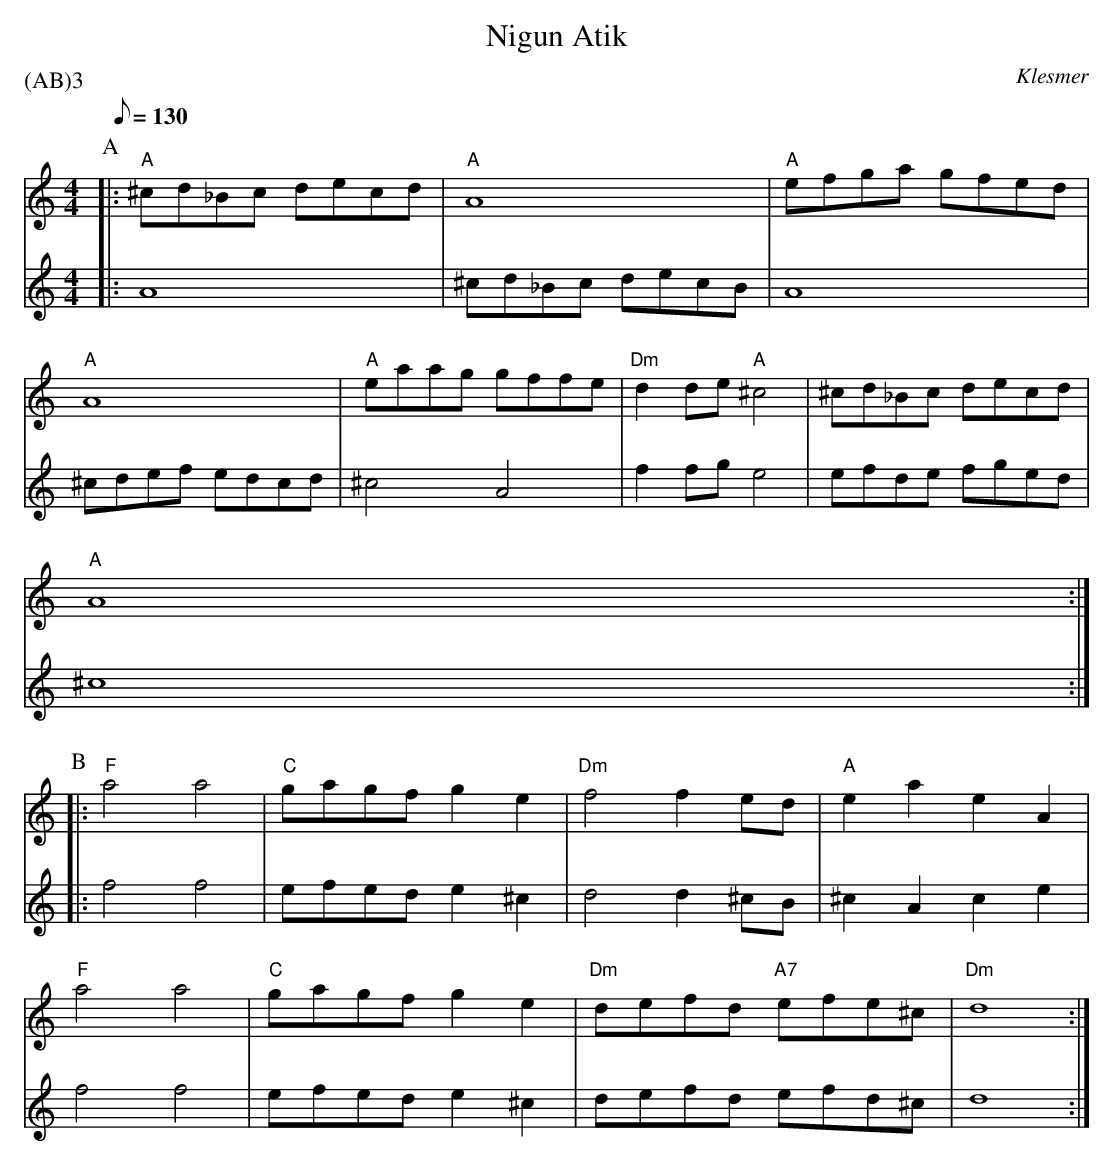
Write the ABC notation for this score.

X:1
T:Nigun Atik
P:(AB)3
V:1 treble
V:2 treble
M:4/4
Q:130
O:Klesmer
K:C
P:A
V:1
|: "A" ^cd_Bc decd  |  "A"  A8            | "A" efga  gfed           |
V:2
|:   A8             |   ^cd_Bc decB       |   A8                     |
V:1
    "A" A8          | "A" eaag gffe       | "Dm" d2 de "A" ^c4       | ^cd_Bc decd      |
V:2
   ^cdef edcd       | ^c4     A4          |  f2  fg  e4              | efde   fged      |
V:1
    "A"  A8        :|
V:2
	^c8	   :|
P:B
V:1
|:  "F" a4  a4      | "C" gagf g2 e2      | "Dm" f4 f2  ed           | "A" e2 a2 e2 A2  |
V:2
|:   f4  f4         |  efed   e2 ^c2      |  d4 d2  ^cB              | ^c2 A2 c2 e2     |
V:1
    "F" a4  a4      | "C" gagf   g2  e2   |  "Dm" defd   "A7" efe^c   | "Dm"  d8       :|
V:2
  f4  f4            | efed  e2 ^c2        |  defd  efd^c             |   d8            :|
